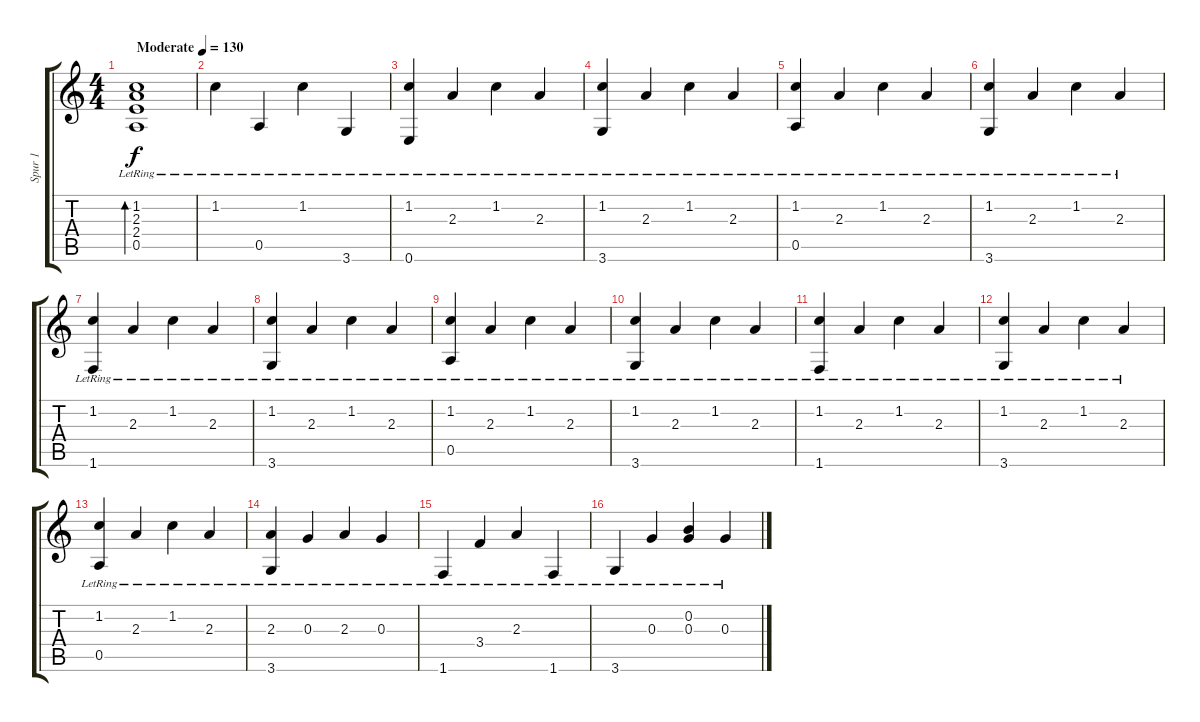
\track ("Spur 1" "Spur 1") {instrument acousticguitarsteel}
\staff {score tabs}
\tuning (E4 B3 G3 D3 A2 E2) {hide}
\ts (4 4)
\tempo (130 "Moderate")
\clef g2
\ks c
(1.2{lr} 2.3{lr} 2.4{lr} 0.5{lr}).1{bd 480 dy f instrument acousticguitarsteel} |
1.2{lr}.4 0.5{lr}.4 1.2{lr}.4 3.6{lr}.4 |
(1.2{lr} 0.6{lr}).4 2.3{lr}.4 1.2{lr}.4 2.3{lr}.4 |
(1.2{lr} 3.6{lr}).4 2.3{lr}.4 1.2{lr}.4 2.3{lr}.4 |
(1.2{lr} 0.5{lr}).4 2.3{lr}.4 1.2{lr}.4 2.3{lr}.4 |
(1.2{lr} 3.6{lr}).4 2.3{lr}.4 1.2{lr}.4 2.3{lr}.4 |
(1.2{lr} 1.6{lr}).4 2.3{lr}.4 1.2{lr}.4 2.3{lr}.4 |
(1.2{lr} 3.6{lr}).4 2.3{lr}.4 1.2{lr}.4 2.3{lr}.4 |
(1.2{lr} 0.5{lr}).4 2.3{lr}.4 1.2{lr}.4 2.3{lr}.4 |
(1.2{lr} 3.6{lr}).4 2.3{lr}.4 1.2{lr}.4 2.3{lr}.4 |
(1.2{lr} 1.6{lr}).4 2.3{lr}.4 1.2{lr}.4 2.3{lr}.4 |
(1.2{lr} 3.6{lr}).4 2.3{lr}.4 1.2{lr}.4 2.3{lr}.4 |
(1.2{lr} 0.5{lr}).4 2.3{lr}.4 1.2{lr}.4 2.3{lr}.4 |
(2.3{lr} 3.6{lr}).4 0.3{lr}.4 2.3{lr}.4 0.3{lr}.4 |
1.6{lr}.4 3.4{lr}.4 2.3{lr}.4 1.6{lr}.4 |
3.6{lr}.4 0.3{lr}.4 (0.2{lr} 0.3{lr}).4 0.3{lr}.4
